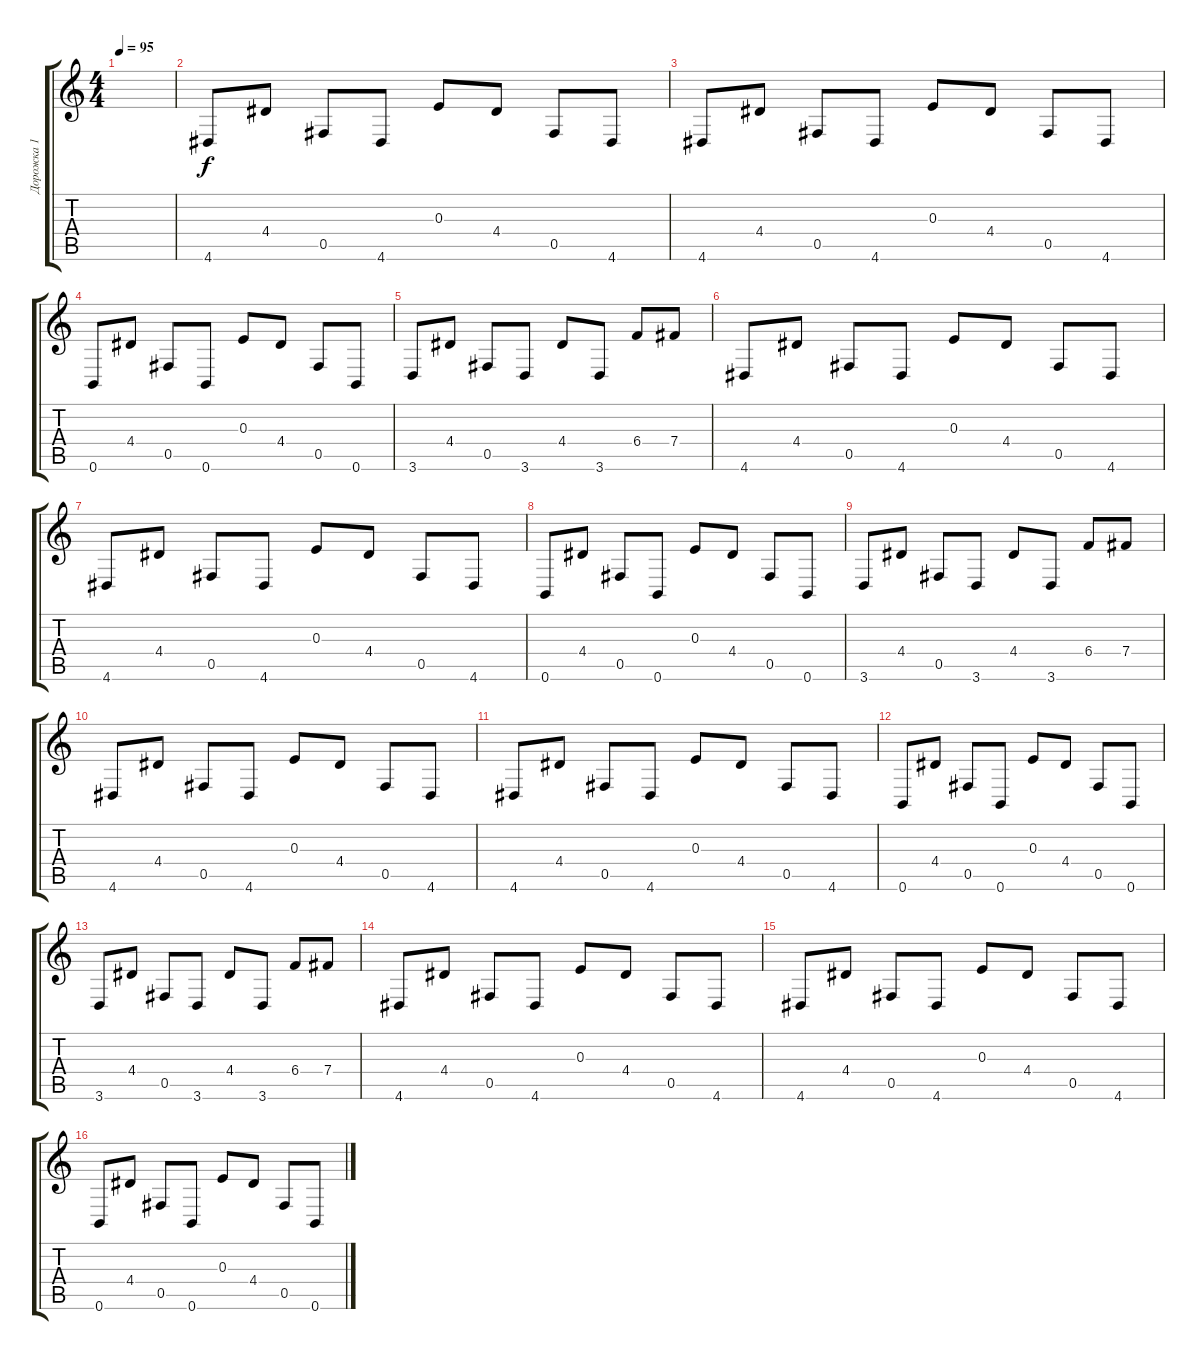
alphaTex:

\track ("Дорожка 1" "Дорожка 1") {instrument electricguitarclean}
\staff {score tabs}
\tuning (Db4 Ab3 E3 B2 Gb2 B1) {hide}
\ts (4 4)
\tempo 95
\tempo 135
\tempo 95
\clef g2
\ks c
|
4.6.8 4.4.8 0.5.8 4.6.8 0.3.8 4.4.8 0.5.8 4.6.8 |
4.6.8 4.4.8 0.5.8 4.6.8 0.3.8 4.4.8 0.5.8 4.6.8 |
0.6.8 4.4.8 0.5.8 0.6.8 0.3.8 4.4.8 0.5.8 0.6.8 |
3.6.8 4.4.8 0.5.8 3.6.8 4.4.8 3.6.8 6.4.8 7.4.8 |
4.6.8 4.4.8 0.5.8 4.6.8 0.3.8 4.4.8 0.5.8 4.6.8 |
4.6.8 4.4.8 0.5.8 4.6.8 0.3.8 4.4.8 0.5.8 4.6.8 |
0.6.8 4.4.8 0.5.8 0.6.8 0.3.8 4.4.8 0.5.8 0.6.8 |
3.6.8 4.4.8 0.5.8 3.6.8 4.4.8 3.6.8 6.4.8 7.4.8 |
4.6.8 4.4.8 0.5.8 4.6.8 0.3.8 4.4.8 0.5.8 4.6.8 |
4.6.8 4.4.8 0.5.8 4.6.8 0.3.8 4.4.8 0.5.8 4.6.8 |
0.6.8 4.4.8 0.5.8 0.6.8 0.3.8 4.4.8 0.5.8 0.6.8 |
3.6.8 4.4.8 0.5.8 3.6.8 4.4.8 3.6.8 6.4.8 7.4.8 |
4.6.8 4.4.8 0.5.8 4.6.8 0.3.8 4.4.8 0.5.8 4.6.8 |
4.6.8 4.4.8 0.5.8 4.6.8 0.3.8 4.4.8 0.5.8 4.6.8 |
0.6.8 4.4.8 0.5.8 0.6.8 0.3.8 4.4.8 0.5.8 0.6.8
